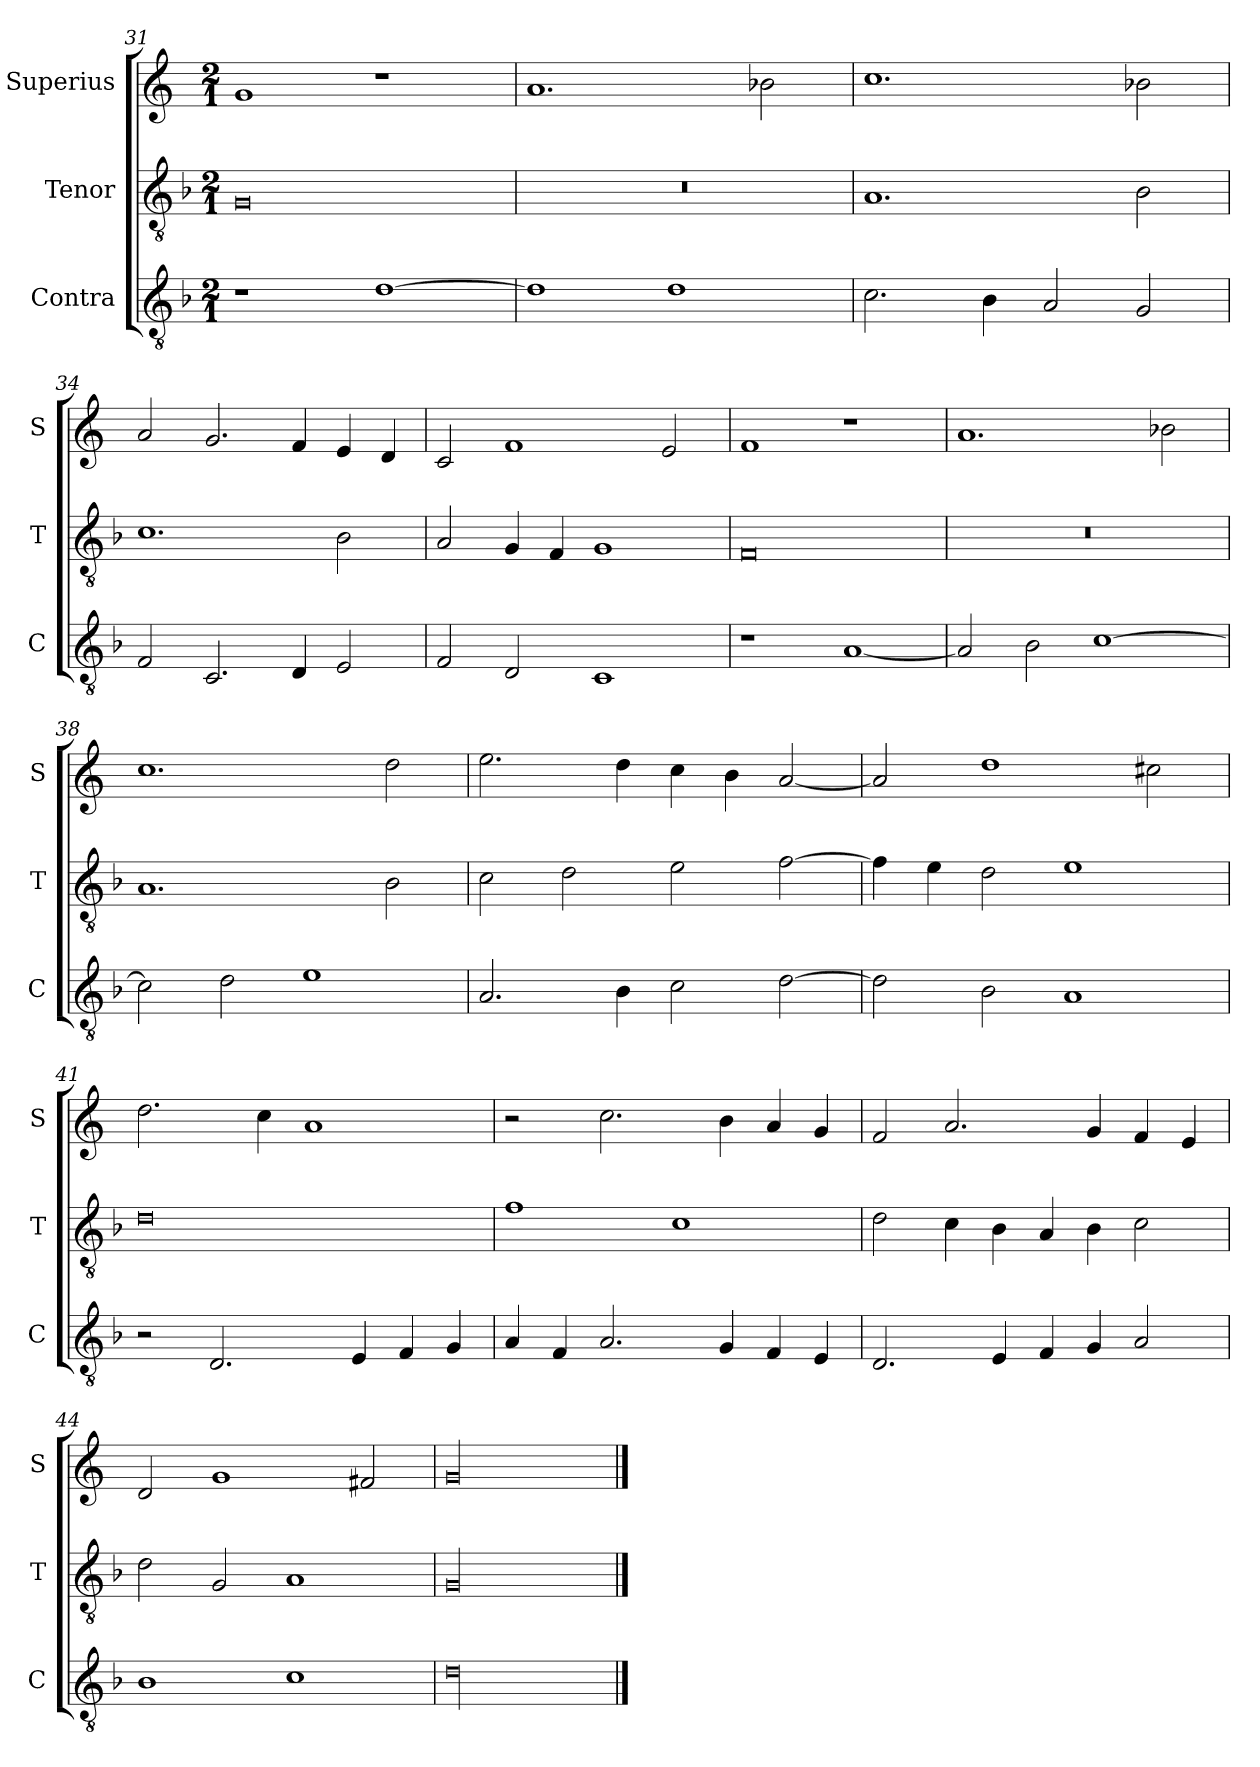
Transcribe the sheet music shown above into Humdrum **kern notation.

**kern	**kern	**kern
*part3	*part2	*part1
*staff3	*staff2	*staff1
*I"Contra	*I"Tenor	*I"Superius
*I'C	*I'T	*I'S
*clefGv2	*clefGv2	*clefG2
*k[b-]	*k[b-]	*k[]
*M2/1	*M2/1	*M2/1
=31	=31	=31
1r	0G	1g
[1d	.	1r
=32	=32	=32
1d]	0r	1.a
1d	.	.
.	.	2b-X\
=33	=33	=33
2.c\	1.A	1.cc
4B-\	.	.
2A	.	.
2G	2B-\	2b-X\
=34	=34	=34
2F	1.c	2a/
2.C	.	2.g/
4D	.	4f/
2E	2B-\	4e/
.	.	4d/
=35	=35	=35
2F	2A/	2c/
2D	4G/	1f
.	4F/	.
1C	1G	.
.	.	2e/
=36	=36	=36
1r	0F	1f
[1A	.	1r
=37	=37	=37
2A]	0r	1.a
2B-\	.	.
[1c	.	.
.	.	2b-X\
=38	=38	=38
2c\]	1.A	1.cc
2d\	.	.
1e	.	.
.	2B-\	2dd\
=39	=39	=39
2.A	2c\	2.ee\
.	2d\	.
4B-\	.	4dd\
2c\	2e\	4cc\
.	.	4b\
[2d\	[2f\	[2a/
=40	=40	=40
2d\]	4f\]	2a/]
.	4e\	.
2B-\	2d\	1dd
1A	1e	.
.	.	2cc#X\
=41	=41	=41
2r	0d	2.dd\
2.D	.	.
.	.	4cc\
.	.	1a
4E	.	.
4F	.	.
4G	.	.
=42	=42	=42
4A	1f	2r
4F	.	.
2.A	.	2.cc\
.	1c	.
4G	.	4b\
4F	.	4a/
4E	.	4g/
=43	=43	=43
2.D	2d\	2f/
.	4c\	2.a/
4E	4B-\	.
4F	4A/	.
4G	4B-\	4g/
2A	2c\	4f/
.	.	4e/
=44	=44	=44
1B-	2d\	2d/
.	2G/	1g
1c	1A	.
.	.	2f#X/
=45	=45	=45
!LO:N:vis=00	!LO:N:vis=00	!LO:N:vis=00
0d	0G	0g
==	==	==
*-	*-	*-
